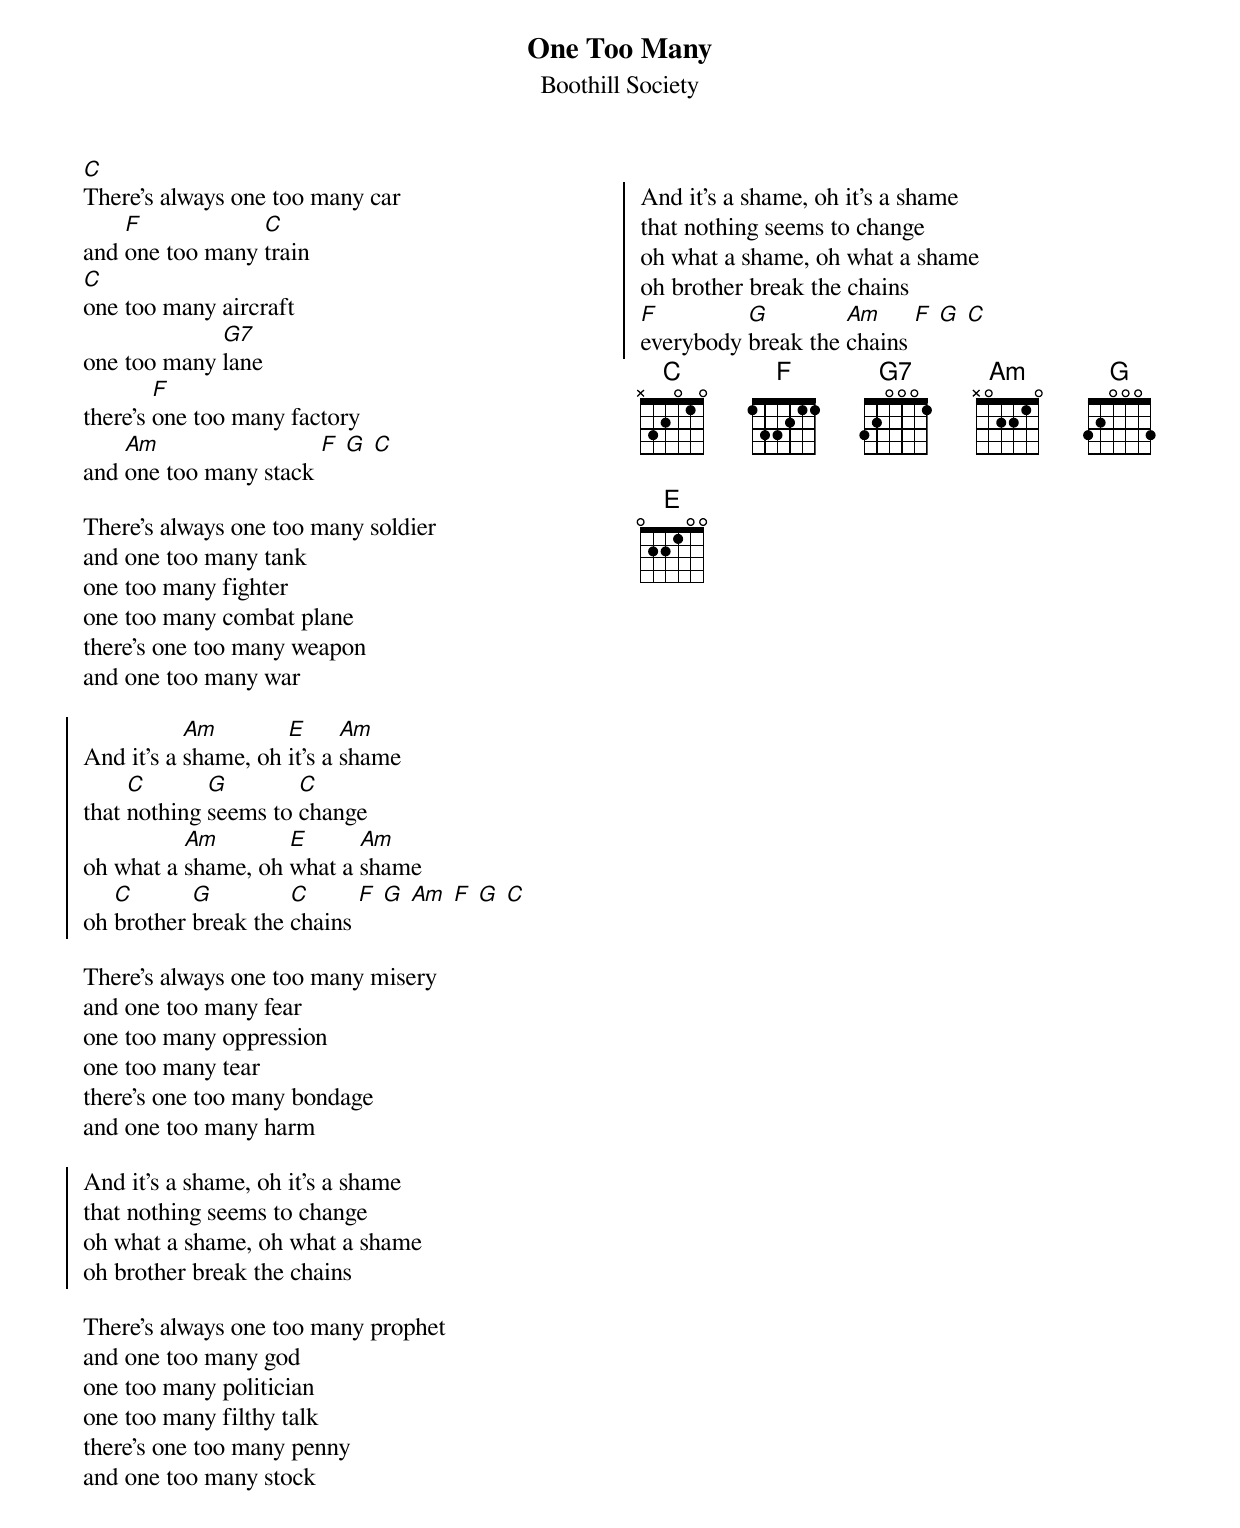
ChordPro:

{t:One Too Many}
{st:Boothill Society}
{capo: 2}
{columns: 2}

[C]There's always one too many car
and [F]one too many [C]train
[C]one too many aircraft
one too many [G7]lane
there's [F]one too many factory
and [Am]one too many stack [F] [G] [C]

There's always one too many soldier
and one too many tank
one too many fighter
one too many combat plane
there's one too many weapon
and one too many war

{soc}
And it's a [Am]shame, oh [E]it's a [Am]shame
that [C]nothing [G]seems to [C]change
oh what a [Am]shame, oh [E]what a [Am]shame
oh [C]brother [G]break the [C]chains [F] [G] [Am] [F] [G] [C]
{eoc}

There's always one too many misery
and one too many fear
one too many oppression
one too many tear
there's one too many bondage
and one too many harm

{soc}
And it's a shame, oh it's a shame
that nothing seems to change
oh what a shame, oh what a shame
oh brother break the chains
{eoc}

There's always one too many prophet
and one too many god
one too many politician
one too many filthy talk
there's one too many penny
and one too many stock

{column_break}

{soc}
And it's a shame, oh it's a shame
that nothing seems to change
oh what a shame, oh what a shame
oh brother break the chains
[F]everybody [G]break the [Am]chains [F] [G] [C]
{eoc}
